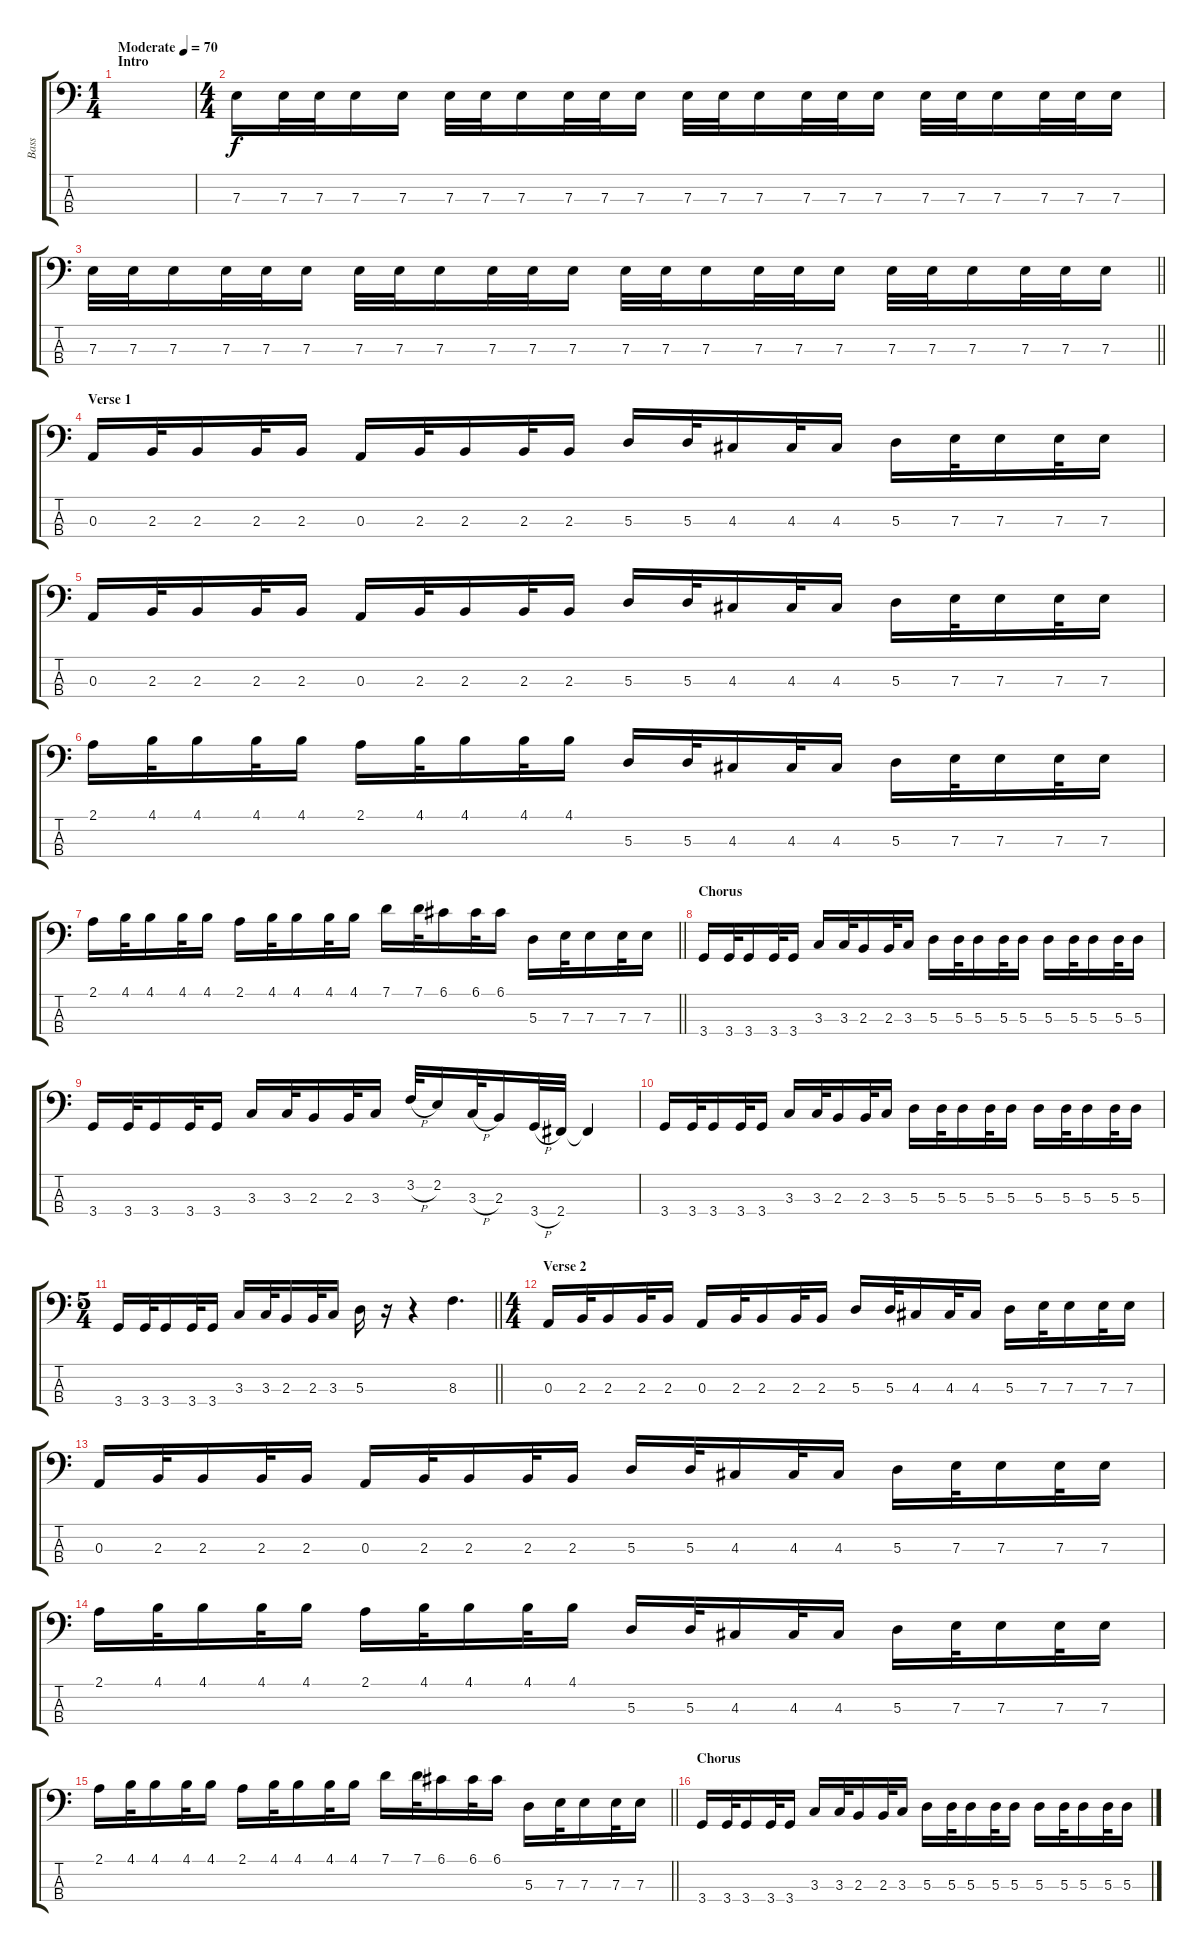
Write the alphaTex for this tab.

\track ("Bass" "Bass") {instrument electricbassfinger}
\staff {score tabs}
\tuning (G2 D2 A1 E1) {hide}
\ts (1 4)
\section ("" "Intro")
\tempo (70 "Moderate")
\clef f4
\ks c
|
\ts (4 4)
7.3.16 7.3.32 7.3.32 7.3.16 7.3.16 7.3.32 7.3.32 7.3.16 7.3.32 7.3.32 7.3.16 7.3.32 7.3.32 7.3.16 7.3.32 7.3.32 7.3.16 7.3.32 7.3.32 7.3.16 7.3.32 7.3.32 7.3.16 |
\barLineRight lightlight
7.3.32 7.3.32 7.3.16 7.3.32 7.3.32 7.3.16 7.3.32 7.3.32 7.3.16 7.3.32 7.3.32 7.3.16 7.3.32 7.3.32 7.3.16 7.3.32 7.3.32 7.3.16 7.3.32 7.3.32 7.3.16 7.3.32 7.3.32 7.3.16 |
\section ("" "Verse 1")
0.3.16 2.3.32 2.3.16 2.3.32 2.3.16 0.3.16 2.3.32 2.3.16 2.3.32 2.3.16 5.3.16 5.3.32 4.3.16 4.3.32 4.3.16 5.3.16 7.3.32 7.3.16 7.3.32 7.3.16 |
0.3.16 2.3.32 2.3.16 2.3.32 2.3.16 0.3.16 2.3.32 2.3.16 2.3.32 2.3.16 5.3.16 5.3.32 4.3.16 4.3.32 4.3.16 5.3.16 7.3.32 7.3.16 7.3.32 7.3.16 |
2.1.16 4.1.32 4.1.16 4.1.32 4.1.16 2.1.16 4.1.32 4.1.16 4.1.32 4.1.16 5.3.16 5.3.32 4.3.16 4.3.32 4.3.16 5.3.16 7.3.32 7.3.16 7.3.32 7.3.16 |
\barLineRight lightlight
2.1.16 4.1.32 4.1.16 4.1.32 4.1.16 2.1.16 4.1.32 4.1.16 4.1.32 4.1.16 7.1.16 7.1.32 6.1.16 6.1.32 6.1.16 5.3.16 7.3.32 7.3.16 7.3.32 7.3.16 |
\section ("" "Chorus")
3.4.16 3.4.32 3.4.16 3.4.32 3.4.16 3.3.16 3.3.32 2.3.16 2.3.32 3.3.16 5.3.16 5.3.32 5.3.16 5.3.32 5.3.16 5.3.16 5.3.32 5.3.16 5.3.32 5.3.16 |
3.4.16 3.4.32 3.4.16 3.4.32 3.4.16 3.3.16 3.3.32 2.3.16 2.3.32 3.3.16 3.2{h}.32 2.2.16 3.3{h}.32 2.3.16 3.4{h}.32 2.4.32 2.4{t}.4 |
3.4.16 3.4.32 3.4.16 3.4.32 3.4.16 3.3.16 3.3.32 2.3.16 2.3.32 3.3.16 5.3.16 5.3.32 5.3.16 5.3.32 5.3.16 5.3.16 5.3.32 5.3.16 5.3.32 5.3.16 |
\ts (5 4)
\barLineRight lightlight
3.4.16 3.4.32 3.4.16 3.4.32 3.4.16 3.3.16 3.3.32 2.3.16 2.3.32 3.3.16 5.3.16 r.16 r.4 8.3.4{d} |
\ts (4 4)
\section ("" "Verse 2")
0.3.16 2.3.32 2.3.16 2.3.32 2.3.16 0.3.16 2.3.32 2.3.16 2.3.32 2.3.16 5.3.16 5.3.32 4.3.16 4.3.32 4.3.16 5.3.16 7.3.32 7.3.16 7.3.32 7.3.16 |
0.3.16 2.3.32 2.3.16 2.3.32 2.3.16 0.3.16 2.3.32 2.3.16 2.3.32 2.3.16 5.3.16 5.3.32 4.3.16 4.3.32 4.3.16 5.3.16 7.3.32 7.3.16 7.3.32 7.3.16 |
2.1.16 4.1.32 4.1.16 4.1.32 4.1.16 2.1.16 4.1.32 4.1.16 4.1.32 4.1.16 5.3.16 5.3.32 4.3.16 4.3.32 4.3.16 5.3.16 7.3.32 7.3.16 7.3.32 7.3.16 |
\barLineRight lightlight
2.1.16 4.1.32 4.1.16 4.1.32 4.1.16 2.1.16 4.1.32 4.1.16 4.1.32 4.1.16 7.1.16 7.1.32 6.1.16 6.1.32 6.1.16 5.3.16 7.3.32 7.3.16 7.3.32 7.3.16 |
\section ("" "Chorus")
3.4.16 3.4.32 3.4.16 3.4.32 3.4.16 3.3.16 3.3.32 2.3.16 2.3.32 3.3.16 5.3.16 5.3.32 5.3.16 5.3.32 5.3.16 5.3.16 5.3.32 5.3.16 5.3.32 5.3.16
